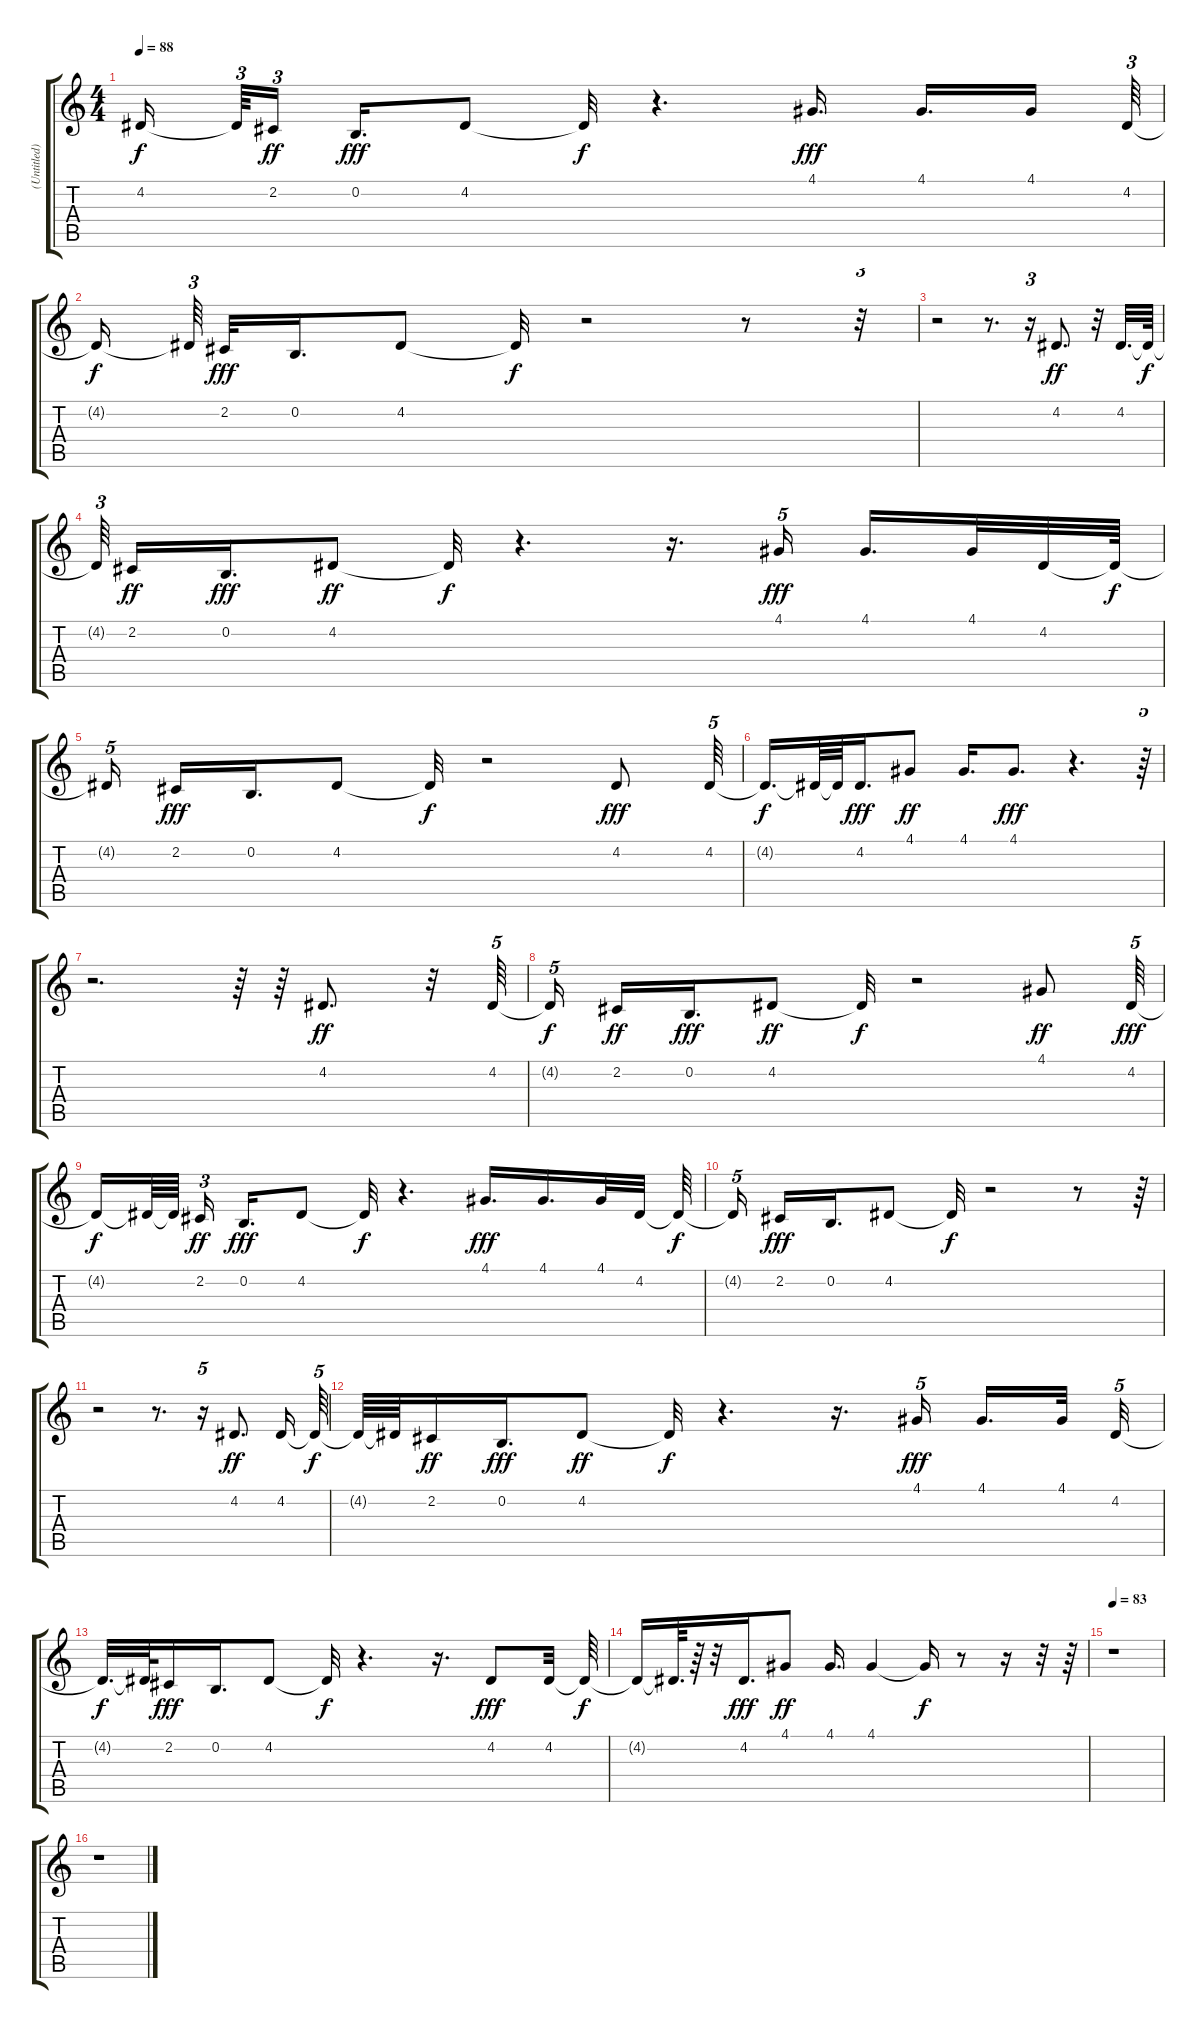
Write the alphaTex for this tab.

\track ("(Untitled)" "(Untitled)") {mute instrument lead2sawtooth}
\staff {score tabs}
\tuning (E4 B3 G3 D3 A2 E2) {hide}
\ts (4 4)
\tempo 88
\clef g2
\ks c
4.2{t}.16{dy f beam splitsecondary} 4.2{t}.64{tu (3 2)} 2.2.16{tu (3 2) dy ff beam splitsecondary} 0.2.16{d dy fff} 4.2.8 4.2{t}.32{dy f} r.4{d} 4.1.16{d dy fff} 4.1.16{d} 4.1.16{beam splitsecondary} 4.2.64{tu (3 2)} |
4.2{t}.16{dy f beam splitsecondary} 4.2{t}.64{tu (3 2) beam splitsecondary} 2.2.32{dy fff} 0.2.16{d} 4.2.8 4.2{t}.32{dy f} r.2 r.8 r.32{tu (3 2)} |
r.2 r.8{d} r.16{tu (3 2)} 4.2.8{d dy ff} r.32 4.2.32{d} 4.2{t}.64{dy f} |
4.2{t}.64{tu (3 2) beam splitsecondary} 2.2.16{dy ff} 0.2.16{d dy fff} 4.2.8{dy ff} 4.2{t}.32{dy f} r.4{d} r.16{d} 4.1.16{tu (5 4) dy fff beam splitsecondary} 4.1.16{d} 4.1.32 4.2.32 4.2{t}.64{dy f} |
4.2{t}.16{tu (5 4) beam splitsecondary} 2.2.16{dy fff} 0.2.16{d} 4.2.8 4.2{t}.32{dy f} r.2 4.2.8{dy fff} 4.2.64{tu (5 4)} |
4.2{t}.16{d dy f} 4.2{t}.64 4.2{t}.64 4.2.16{d dy fff} 4.1.8{dy ff} 4.1.16{d} 4.1.8{d dy fff} r.4{d} r.64{tu (5 4)} |
r.2{d} r.64 r.64 4.2.8{d dy ff} r.32 4.2.64{tu (5 4)} |
4.2{t}.16{tu (5 4) dy f beam splitsecondary} 2.2.16{dy ff} 0.2.16{d dy fff} 4.2.8{dy ff} 4.2{t}.32{dy f} r.2 4.1.8{dy ff} 4.2.64{tu (5 4) dy fff} |
4.2{t}.16{dy f} 4.2{t}.64 4.2{t}.64{beam splitsecondary} 2.2.16{tu (3 2) dy ff beam splitsecondary} 0.2.16{d dy fff} 4.2.8 4.2{t}.32{dy f} r.4{d} 4.1.16{d dy fff} 4.1.16{d} 4.1.32 4.2.32 4.2{t}.64{dy f} |
4.2{t}.16{tu (5 4) beam splitsecondary} 2.2.16{dy fff} 0.2.16{d} 4.2.8 4.2{t}.32{dy f} r.2 r.8 r.64{tu (5 4)} |
r.2 r.8{d} r.16{tu (5 4)} 4.2.8{d dy ff} 4.2.16 4.2{t}.64{tu (5 4) dy f} |
4.2{t}.64 4.2{t}.64 2.2.16{dy ff} 0.2.16{d dy fff} 4.2.8{dy ff} 4.2{t}.32{dy f} r.4{d} r.16{d} 4.1.16{tu (5 4) dy fff beam splitsecondary} 4.1.16{d} 4.1.32 4.2.32{tu (5 4)} |
4.2{t}.32{d dy f} 4.2{t}.64 2.2.16{dy fff} 0.2.16{d} 4.2.8 4.2{t}.32{dy f} r.4{d} r.16{d} 4.2.8{dy fff} 4.2.32 4.2{t}.64{dy f} |
4.2{t}.16 4.2{t}.64{d} r.64 r.32 4.2.16{d dy fff} 4.1.8{dy ff} 4.1.16{d} 4.1.4 4.1{t}.16{dy f} r.8 r.16 r.32 r.64 |
\tempo 83
r.1 |
r.1
